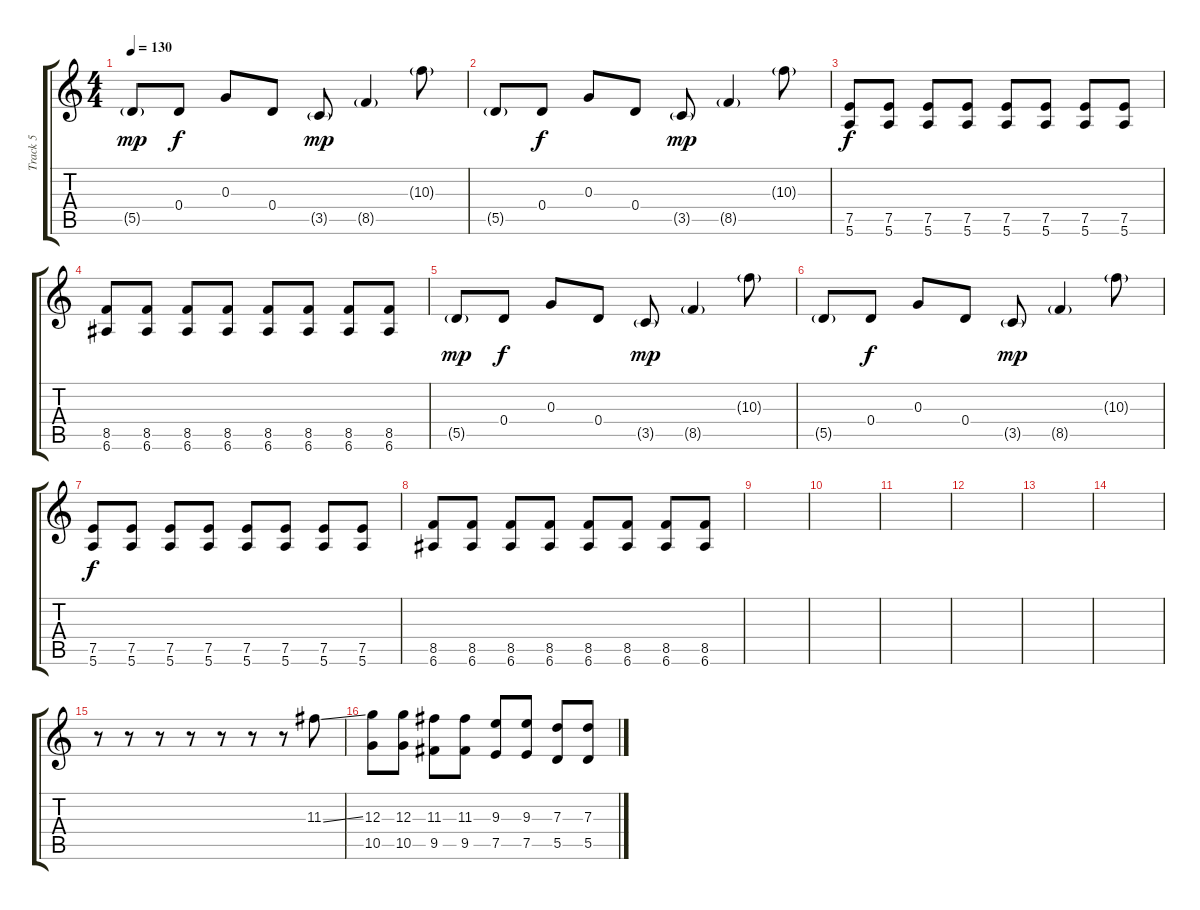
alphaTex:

\track ("Track 5" "Track 5") {instrument distortionguitar}
\staff {score tabs}
\tuning (E4 B3 G3 D3 A2 E2) {hide}
\ts (4 4)
\tempo 130
\clef g2
\ks c
5.5{g}.8{dy mp} 0.4.8{dy f} 0.3.8 0.4.8 3.5{g}.8{dy mp} 8.5{g}.4 10.3{g}.8 |
5.5{g}.8 0.4.8{dy f} 0.3.8 0.4.8 3.5{g}.8{dy mp} 8.5{g}.4 10.3{g}.8 |
(7.5 5.6).8{dy f} (7.5 5.6).8 (7.5 5.6).8 (7.5 5.6).8 (7.5 5.6).8 (7.5 5.6).8 (7.5 5.6).8 (7.5 5.6).8 |
(8.5 6.6).8 (8.5 6.6).8 (8.5 6.6).8 (8.5 6.6).8 (8.5 6.6).8 (8.5 6.6).8 (8.5 6.6).8 (8.5 6.6).8 |
5.5{g}.8{dy mp} 0.4.8{dy f} 0.3.8 0.4.8 3.5{g}.8{dy mp} 8.5{g}.4 10.3{g}.8 |
5.5{g}.8 0.4.8{dy f} 0.3.8 0.4.8 3.5{g}.8{dy mp} 8.5{g}.4 10.3{g}.8 |
(7.5 5.6).8{dy f} (7.5 5.6).8 (7.5 5.6).8 (7.5 5.6).8 (7.5 5.6).8 (7.5 5.6).8 (7.5 5.6).8 (7.5 5.6).8 |
(8.5 6.6).8 (8.5 6.6).8 (8.5 6.6).8 (8.5 6.6).8 (8.5 6.6).8 (8.5 6.6).8 (8.5 6.6).8 (8.5 6.6).8 |
|
|
|
|
|
|
r.8 r.8 r.8 r.8 r.8 r.8 r.8 11.3{ss}.8 |
(12.3 10.5).8 (12.3 10.5).8 (11.3 9.5).8 (11.3 9.5).8 (9.3 7.5).8 (9.3 7.5).8 (7.3 5.5).8 (7.3 5.5).8
